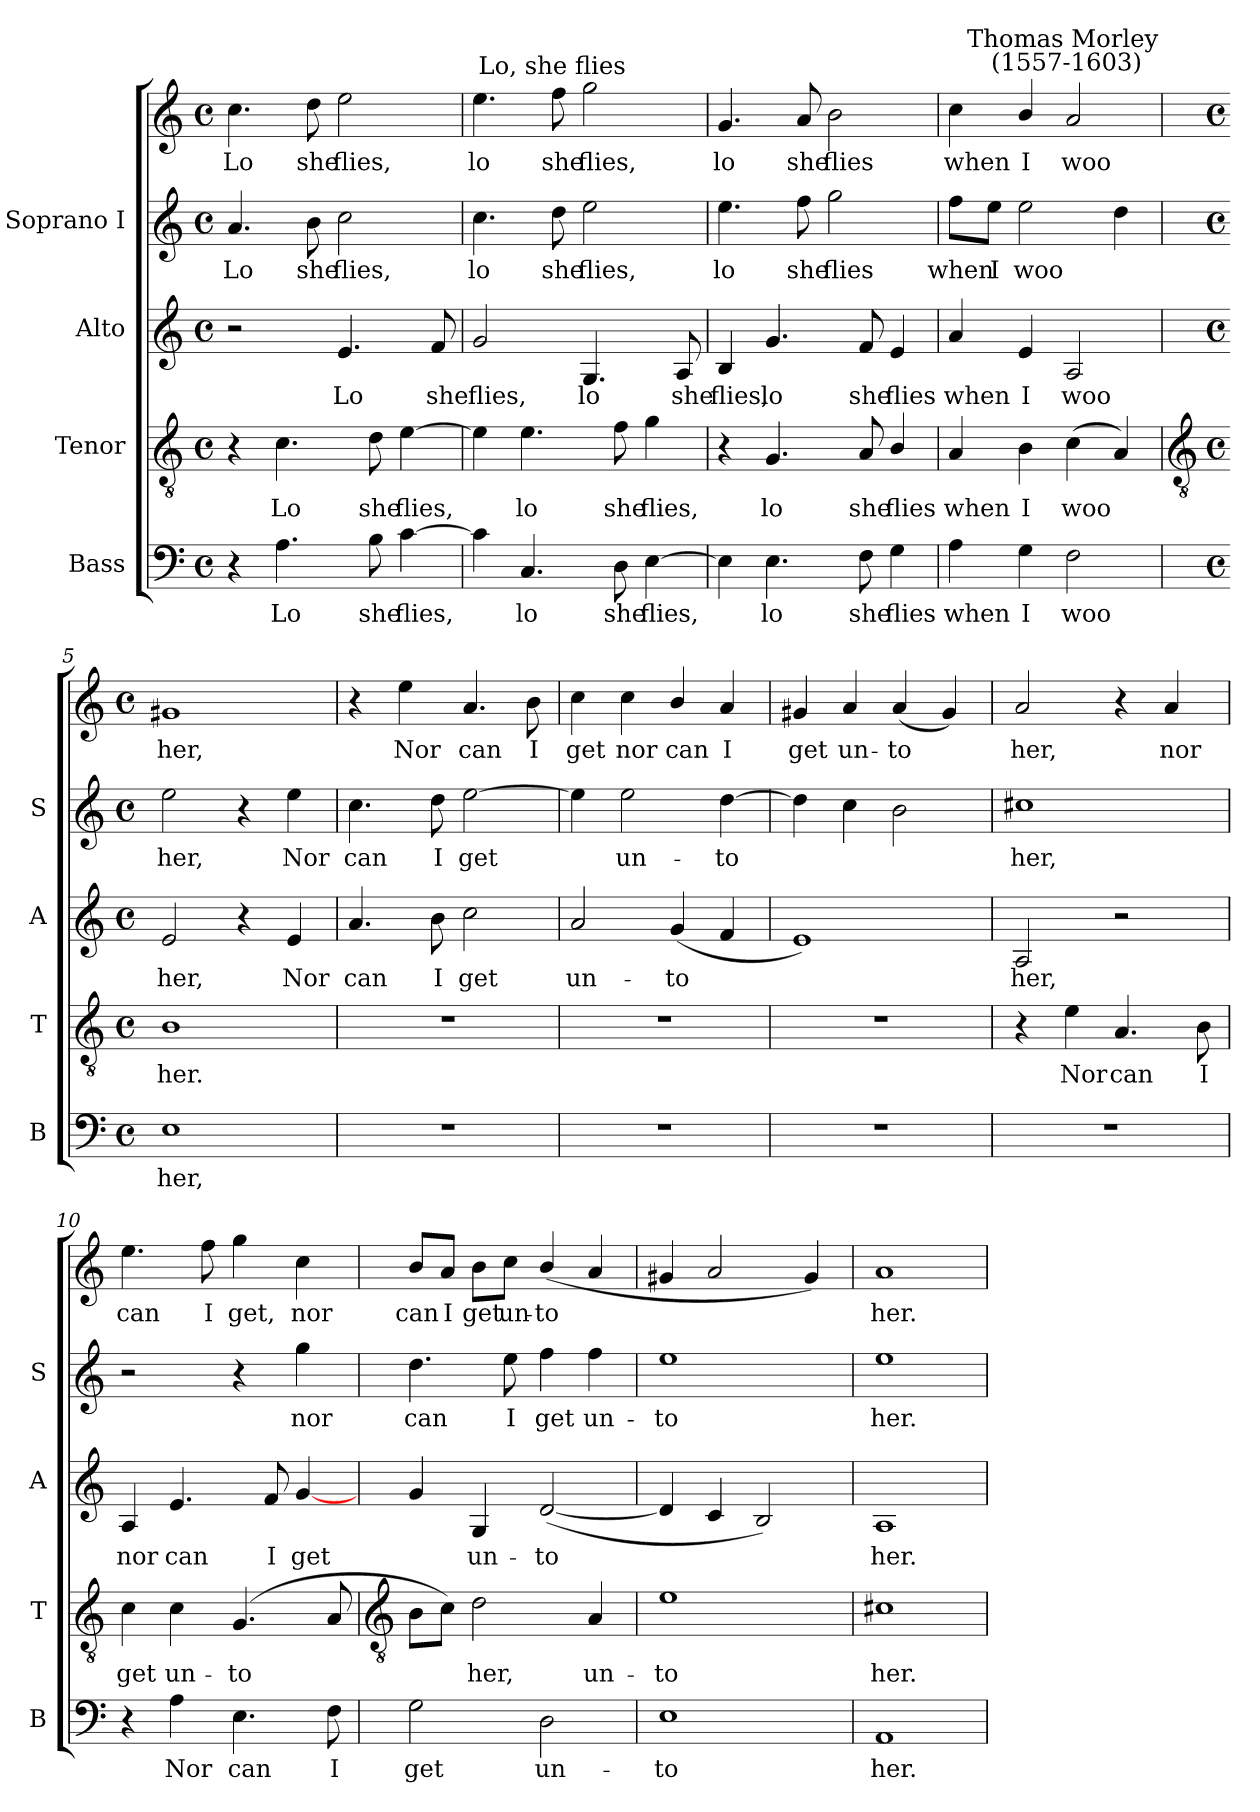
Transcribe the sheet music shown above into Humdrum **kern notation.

**kern	**text	**kern	**text	**kern	**text	**kern	**text	**kern	**text
*part4	*part4	*part3	*part3	*part2	*part2	*part1	*part1	*part1	*part1
*staff5	*staff5	*staff4	*staff4	*staff3	*staff3	*staff2	*staff2	*staff1	*staff1
*I"Bass	*	*I"Tenor	*	*I"Alto	*	*I"Soprano I	*	*	*
*I'B	*	*I'T	*	*I'A	*	*I'S	*	*	*
*clefF4	*	*clefGv2	*	*clefG2	*	*clefG2	*	*clefG2	*
*k[]	*	*k[]	*	*k[]	*	*k[]	*	*k[]	*
*C:	*	*C:	*	*C:	*	*C:	*	*C:	*
*M4/4	*	*M4/4	*	*M4/4	*	*M4/4	*	*M4/4	*
*met(c)	*	*met(c)	*	*met(c)	*	*met(c)	*	*met(c)	*
=1	=1	=1	=1	=1	=1	=1	=1	=1	=1
!	!	!	!	!	!	!	!LO:LY:b	!	!LO:LY:b
4r	.	4r	.	2r	.	4.a	Lo	4.cc	Lo
!	!LO:LY:b	!	!LO:LY:b	!	!	!	!	!	!
4.A	Lo	4.c	Lo	.	.	.	.	.	.
!	!	!	!	!	!	!	!LO:LY:b	!	!LO:LY:b
.	.	.	.	.	.	8b	she	8dd	she
!	!	!	!	!	!LO:LY:b	!	!LO:LY:b	!	!LO:LY:b
.	.	.	.	4.e	Lo	2cc	flies,	2ee	flies,
!	!LO:LY:b	!	!LO:LY:b	!	!	!	!	!	!
8B	she	8d	she	.	.	.	.	.	.
!	!LO:LY:b	!	!LO:LY:b	!	!	!	!	!	!
[4c	flies,	[4e	flies,	.	.	.	.	.	.
!	!	!	!	!	!LO:LY:b	!	!	!	!
.	.	.	.	8f	she	.	.	.	.
=2	=2	=2	=2	=2	=2	=2	=2	=2	=2
!	!	!	!	!	!LO:LY:b	!	!LO:LY:b	!	!LO:LY:b
4c]	.	4e]	.	2g	flies,	4.cc	lo	4.ee	lo
!	!LO:LY:b	!	!LO:LY:b	!	!	!	!	!	!
4.C	lo	4.e	lo	.	.	.	.	.	.
!	!	!	!	!	!	!	!	!LO:TX:a:cj:t=Lo, she flies	!
!	!	!	!	!	!	!	!LO:LY:b	!	!LO:LY:b
.	.	.	.	.	.	8dd	she	8ff	she
!	!	!	!	!	!LO:LY:b	!	!LO:LY:b	!	!LO:LY:b
.	.	.	.	4.G	lo	2ee	flies,	2gg	flies,
!	!LO:LY:b	!	!LO:LY:b	!	!	!	!	!	!
8D	she	8f	she	.	.	.	.	.	.
!	!LO:LY:b	!	!LO:LY:b	!	!	!	!	!	!
[4E	flies,	4g	flies,	.	.	.	.	.	.
!	!	!	!	!	!LO:LY:b	!	!	!	!
.	.	.	.	8A	she	.	.	.	.
=3	=3	=3	=3	=3	=3	=3	=3	=3	=3
!	!	!	!	!	!LO:LY:b	!	!LO:LY:b	!	!LO:LY:b
4E]	.	4r	.	4B	flies,	4.ee	lo	4.g	lo
!	!LO:LY:b	!	!LO:LY:b	!	!LO:LY:b	!	!	!	!
4.E	lo	4.G	lo	4.g	lo	.	.	.	.
!	!	!	!	!	!	!	!LO:LY:b	!	!LO:LY:b
.	.	.	.	.	.	8ff	she	8a	she
!	!	!	!	!	!	!	!LO:LY:b	!	!LO:LY:b
.	.	.	.	.	.	2gg	flies	2b	flies
!	!LO:LY:b	!	!LO:LY:b	!	!LO:LY:b	!	!	!	!
8F	she	8A	she	8f	she	.	.	.	.
!	!LO:LY:b	!	!LO:LY:b	!	!LO:LY:b	!	!	!	!
4G	flies	4B/	flies	4e	flies	.	.	.	.
=4	=4	=4	=4	=4	=4	=4	=4	=4	=4
!	!LO:LY:b	!	!LO:LY:b	!	!LO:LY:b	!	!LO:LY:b	!	!LO:LY:b
4A	when	4A	when	4a	when	8ff\L	when	4cc	when
!	!	!	!	!	!	!	!LO:LY:b	!	!
.	.	.	.	.	.	8ee\J	I	.	.
!	!LO:LY:b	!	!LO:LY:b	!	!LO:LY:b	!	!LO:LY:b	!	!LO:LY:b
4G	I	4B	I	4e	I	2ee	woo	4b/	I
!	!	!	!	!	!	!	!	!LO:TX:a:cj:t=Thomas Morley \n(1557-1603)	!
!	!LO:LY:b	!	!LO:LY:b	!	!LO:LY:b	!	!	!	!LO:LY:b
2F	woo	(<4c	woo	2A	woo	.	.	2a	woo
.	.	4A)	.	.	.	4dd	.	.	.
!!LO:LB:g=z
=5	=5	=5	=5	=5	=5	=5	=5	=5	=5
*	*	*clefGv2	*	*	*	*	*	*	*
*M4/4	*	*M4/4	*	*M4/4	*	*M4/4	*	*M4/4	*
*met(c)	*	*met(c)	*	*met(c)	*	*met(c)	*	*met(c)	*
!	!LO:LY:b	!	!LO:LY:b	!	!LO:LY:b	!	!LO:LY:b	!	!LO:LY:b
1E	her,	1B	her.	2e	her,	2ee	her,	1g#X	her,
.	.	.	.	4r	.	4r	.	.	.
!	!	!	!	!	!LO:LY:b	!	!LO:LY:b	!	!
.	.	.	.	4e	Nor	4ee	Nor	.	.
=6	=6	=6	=6	=6	=6	=6	=6	=6	=6
!	!	!	!	!	!LO:LY:b	!	!LO:LY:b	!	!
1r	.	1r	.	4.a	can	4.cc	can	4r	.
!	!	!	!	!	!	!	!	!	!LO:LY:b
.	.	.	.	.	.	.	.	4ee	Nor
!	!	!	!	!	!LO:LY:b	!	!LO:LY:b	!	!
.	.	.	.	8b	I	8dd	I	.	.
!	!	!	!	!	!LO:LY:b	!	!LO:LY:b	!	!LO:LY:b
.	.	.	.	2cc	get	[2ee	get	4.a	can
!	!	!	!	!	!	!	!	!	!LO:LY:b
.	.	.	.	.	.	.	.	8b	I
=7	=7	=7	=7	=7	=7	=7	=7	=7	=7
!	!	!	!	!	!LO:LY:b	!	!	!	!LO:LY:b
1r	.	1r	.	2a	un-	4ee]	.	4cc	get
!	!	!	!	!	!	!	!LO:LY:b	!	!LO:LY:b
.	.	.	.	.	.	2ee	un-	4cc	nor
!	!	!	!	!	!LO:LY:b	!	!	!	!LO:LY:b
.	.	.	.	(<4g	-to	.	.	4b/	can
!	!	!	!	!	!	!	!LO:LY:b	!	!LO:LY:b
.	.	.	.	4f	.	[4dd	-to	4a	I
=8	=8	=8	=8	=8	=8	=8	=8	=8	=8
!	!	!	!	!	!	!	!	!	!LO:LY:b
1r	.	1r	.	1e)	.	4dd]	.	4g#X	get
!	!	!	!	!	!	!	!	!	!LO:LY:b
.	.	.	.	.	.	4cc	.	4a	un-
!	!	!	!	!	!	!	!	!	!LO:LY:b
.	.	.	.	.	.	2b	.	(<4a	-to
.	.	.	.	.	.	.	.	4g#)	.
=9	=9	=9	=9	=9	=9	=9	=9	=9	=9
!	!	!	!	!	!LO:LY:b	!	!LO:LY:b	!	!LO:LY:b
1r	.	4r	.	2A	her,	1cc#X	her,	2a	her,
!	!	!	!LO:LY:b	!	!	!	!	!	!
.	.	4e	Nor	.	.	.	.	.	.
!	!	!	!LO:LY:b	!	!	!	!	!	!
.	.	4.A	can	2r	.	.	.	4r	.
!	!	!	!	!	!	!	!	!	!LO:LY:b
.	.	.	.	.	.	.	.	4a	nor
!	!	!	!LO:LY:b	!	!	!	!	!	!
.	.	8B	I	.	.	.	.	.	.
=10	=10	=10	=10	=10	=10	=10	=10	=10	=10
!	!	!	!LO:LY:b	!	!LO:LY:b	!	!	!	!LO:LY:b
4r	.	4c	get	4A	nor	2r	.	4.ee	can
!	!LO:LY:b	!	!LO:LY:b	!	!LO:LY:b	!	!	!	!
4A	Nor	4c	un-	4.e	can	.	.	.	.
!	!	!	!	!	!	!	!	!	!LO:LY:b
.	.	.	.	.	.	.	.	8ff	I
!	!LO:LY:b	!	!LO:LY:b	!	!	!	!	!	!LO:LY:b
4.E	can	(>4.G	-to	.	.	4r	.	4gg	get,
!	!	!	!	!	!LO:LY:b	!	!	!	!
.	.	.	.	8f	I	.	.	.	.
!	!	!	!	!	!LO:LY:b	!	!LO:LY:b	!	!LO:LY:b
.	.	.	.	[4g	get	4gg	nor	4cc	nor
!	!LO:LY:b	!	!	!	!	!	!	!	!
8F	I	8A	.	.	.	.	.	.	.
!!LO:LB:g=z
=11	=11	=11	=11	=11	=11	=11	=11	=11	=11
*	*	*clefGv2	*	*	*	*	*	*	*
!	!LO:LY:b	!	!	!	!	!	!LO:LY:b	!	!LO:LY:b
2G	get	8BL	.	4g	.	4.dd	can	8b/L	can
!	!	!	!	!	!	!	!	!	!LO:LY:b
.	.	8cJ)	.	.	.	.	.	8a/J	I
!	!	!	!LO:LY:b	!	!LO:LY:b	!	!	!	!LO:LY:b
.	.	2d	her,	4G	un-	.	.	8b\L	get
!	!	!	!	!	!	!	!LO:LY:b	!	!LO:LY:b
.	.	.	.	.	.	8ee	I	8cc\J	un-
!	!LO:LY:b	!	!	!	!LO:LY:b	!	!LO:LY:b	!	!LO:LY:b
2D	un-	.	.	(<[2d	-to	4ff	get	(<4b/	-to
!	!	!	!LO:LY:b	!	!	!	!LO:LY:b	!	!
.	.	4A	un-	.	.	4ff	un-	4a	.
=12	=12	=12	=12	=12	=12	=12	=12	=12	=12
!	!LO:LY:b	!	!LO:LY:b	!	!	!	!LO:LY:b	!	!
1E	-to	1e	-to	4d]	.	1ee	-to	4g#X	.
.	.	.	.	4c	.	.	.	2a	.
.	.	.	.	2B)	.	.	.	.	.
.	.	.	.	.	.	.	.	4g#)	.
=13	=13	=13	=13	=13	=13	=13	=13	=13	=13
!	!LO:LY:b	!	!LO:LY:b	!	!LO:LY:b	!	!LO:LY:b	!	!LO:LY:b
1AA	her.	1c#X	her.	1A	her.	1ee	her.	1a	her.
=	=	=	=	=	=	=	=	=	=
*-	*-	*-	*-	*-	*-	*-	*-	*-	*-
